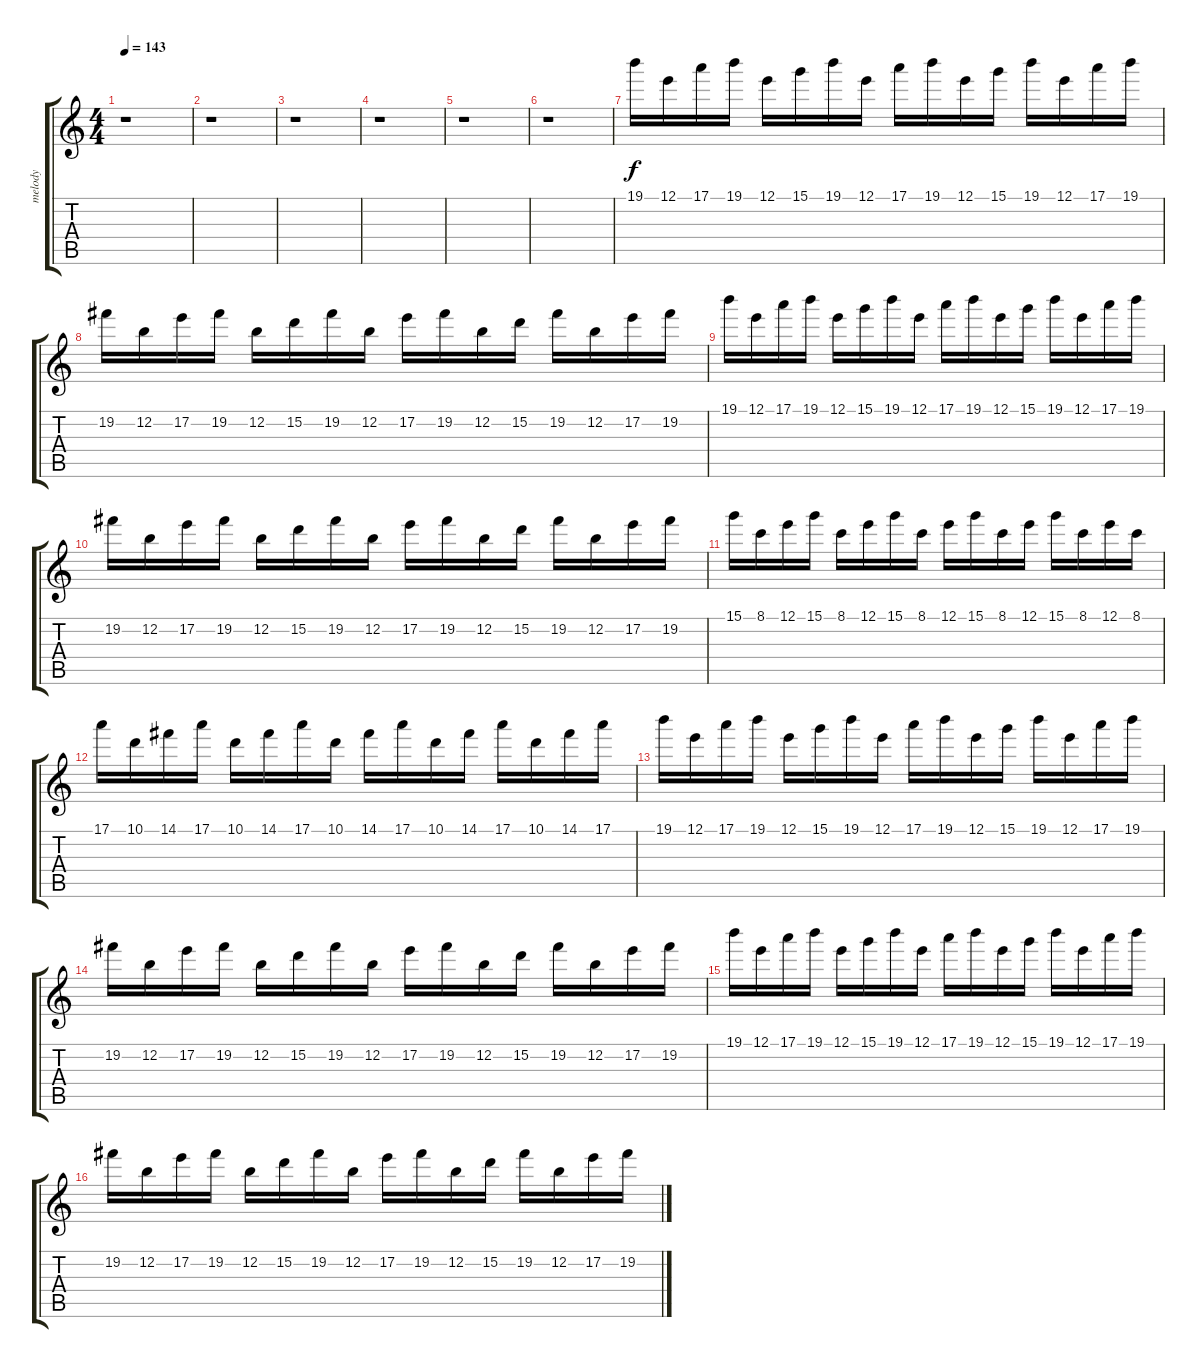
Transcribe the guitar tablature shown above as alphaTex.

\track ("melody" "melody") {instrument distortionguitar}
\staff {score tabs}
\tuning (E4 B3 G3 D3 A2 E2) {hide}
\ts (4 4)
\tempo 143
\clef g2
\ks c
r.1{dy f} |
r.1 |
r.1 |
r.1 |
r.1 |
r.1 |
19.1.16 12.1.16 17.1.16 19.1.16 12.1.16 15.1.16 19.1.16 12.1.16 17.1.16 19.1.16 12.1.16 15.1.16 19.1.16 12.1.16 17.1.16 19.1.16 |
19.2.16 12.2.16 17.2.16 19.2.16 12.2.16 15.2.16 19.2.16 12.2.16 17.2.16 19.2.16 12.2.16 15.2.16 19.2.16 12.2.16 17.2.16 19.2.16 |
19.1.16 12.1.16 17.1.16 19.1.16 12.1.16 15.1.16 19.1.16 12.1.16 17.1.16 19.1.16 12.1.16 15.1.16 19.1.16 12.1.16 17.1.16 19.1.16 |
19.2.16 12.2.16 17.2.16 19.2.16 12.2.16 15.2.16 19.2.16 12.2.16 17.2.16 19.2.16 12.2.16 15.2.16 19.2.16 12.2.16 17.2.16 19.2.16 |
15.1.16 8.1.16 12.1.16 15.1.16 8.1.16 12.1.16 15.1.16 8.1.16 12.1.16 15.1.16 8.1.16 12.1.16 15.1.16 8.1.16 12.1.16 8.1.16 |
17.1.16 10.1.16 14.1.16 17.1.16 10.1.16 14.1.16 17.1.16 10.1.16 14.1.16 17.1.16 10.1.16 14.1.16 17.1.16 10.1.16 14.1.16 17.1.16 |
19.1.16 12.1.16 17.1.16 19.1.16 12.1.16 15.1.16 19.1.16 12.1.16 17.1.16 19.1.16 12.1.16 15.1.16 19.1.16 12.1.16 17.1.16 19.1.16 |
19.2.16 12.2.16 17.2.16 19.2.16 12.2.16 15.2.16 19.2.16 12.2.16 17.2.16 19.2.16 12.2.16 15.2.16 19.2.16 12.2.16 17.2.16 19.2.16 |
19.1.16 12.1.16 17.1.16 19.1.16 12.1.16 15.1.16 19.1.16 12.1.16 17.1.16 19.1.16 12.1.16 15.1.16 19.1.16 12.1.16 17.1.16 19.1.16 |
19.2.16 12.2.16 17.2.16 19.2.16 12.2.16 15.2.16 19.2.16 12.2.16 17.2.16 19.2.16 12.2.16 15.2.16 19.2.16 12.2.16 17.2.16 19.2.16
